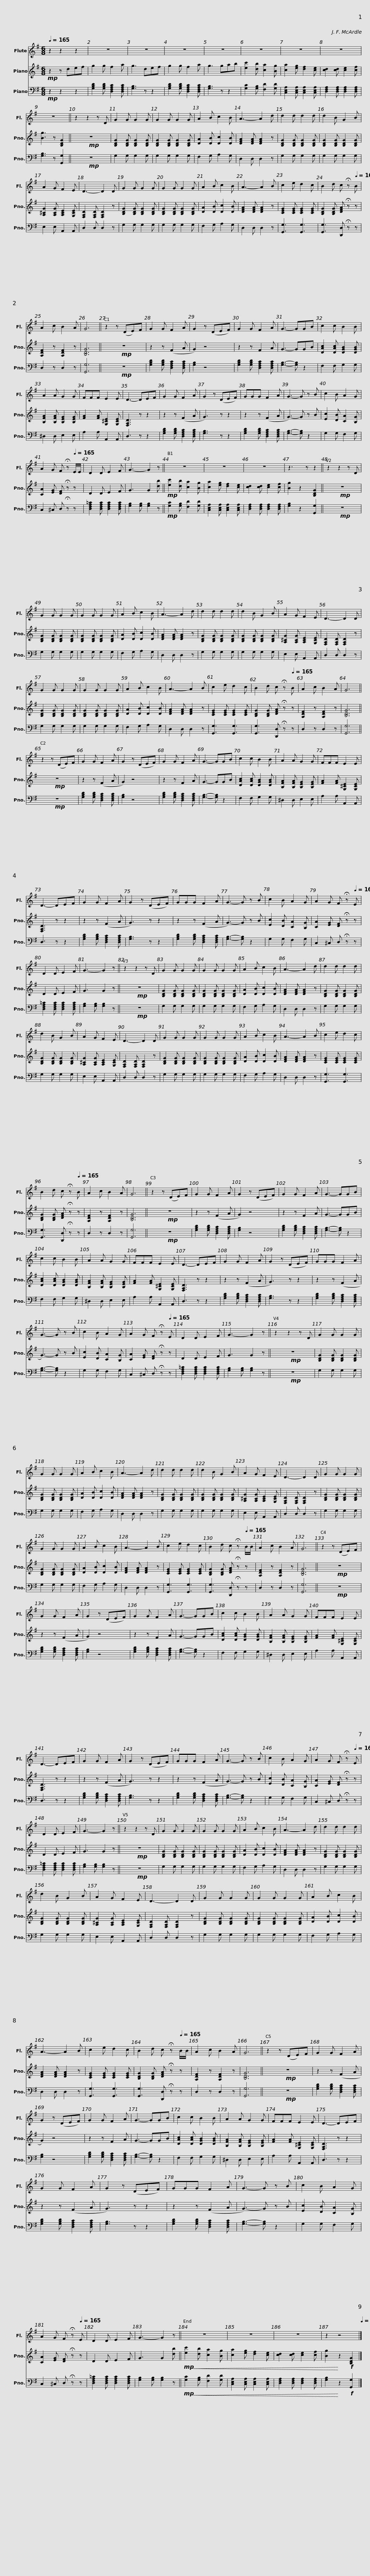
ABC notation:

X:1
%%score 1 2 3
L:1/8
Q:1/4=165
M:6/8
I:linebreak $
K:G
V:1 treble
V:2 treble
V:3 bass
V:1
 z2 z2 z2 | z6 | z6 | z6 | z6 | %5
 z6 | z6 | z6 |$ z6 || z2 z2 z D | %10
 G2 G G2 G | G2 G G2 G | A2 B c2 B | A3- A2 d | d2 d d2 d | %15
 d2 B G2 B |$ A2 G F2 E | D3- D2 D | G2 G G2 G | G2 G G2 G | %20
 A2 B c2 B | A3- A2 B | c2 e d2 c |$ B2 d c[Q:1/4=33] !fermata!z[Q:1/4=165] B | A2 c B2 A | %25
 G6 || z2 z (DE)F | G2 G F2 A | G2 z (DEF) | G2 G F2 A | %30
 G3- GGB |$ c2 c B2 B | A2 A G2 G | FFF E2 E | D3- DEF | %35
 G2 G F2 A | G2 z (DEF) | GGG F2 A |$ G3- G z B | c2 B A2 G | %40
 A2 G F[Q:1/4=33] !fermata!z[Q:1/4=165] E/E/ | D2 D E2 F | G3- G2 z || z6 | z6 |$ %45
 z6 | z3 z z2 || z2 z2 z D | G2 G G2 G | G2 G G2 G | %50
 A2 B c2 B | A3- A2 d | d2 d d2 d |$ d2 B G2 B | A2 G F2 E | %55
 D3- D2 D | G2 G G2 G | G2 G G2 G | A2 B c2 B | A3- A2 B |$ %60
 c2 e d2 c | B2 d c[Q:1/4=33] !fermata!z[Q:1/4=165] B | A2 c B2 A | G6 || z2 z (DE)F | %65
 G2 G F2 A | G2 z (DEF) | G2 G F2 A |$ G3- GGB | c2 c B2 B | %70
 A2 A G2 G | FFF E2 E | D3- DEF | G2 G F2 A | G2 z (DEF) |$ %75
 GGG F2 A | G3- G z B | c2 B A2 G | A2 G F[Q:1/4=33] !fermata!z[Q:1/4=165] E | D2 D E2 F | %80
 G3- G2 z || z2 z2 z D |$ G2 G G2 G | G2 G G2 G | A2 B c2 B | %85
 A3- A2 d | d2 d d2 d | d2 B G2 B | A2 G F2 E |$ D3- D2 D | %90
 G2 G G2 G | G2 G G2 G | A2 B c2 B | A3- A2 B | c2 e d2 c | %95
 B2 d c[Q:1/4=33] !fermata!z[Q:1/4=165] B |$ A2 c B2 A | G6 || z2 z (DE)F | G2 G F2 A | %100
 G2 z (DEF) | G2 G F2 A | G3- GGB | c2 c B2 B |$ A2 A G2 G | %105
 FFF E2 E | D3- DEF | G2 G F2 A | G2 z (DEF) | GGG F2 A | %110
 G3- G z B |$ c2 B A2 G | A2 G F[Q:1/4=33] !fermata!z[Q:1/4=165] E | D2 D E2 F | G3- G2 z || %115
 z2 z2 z D | G2 G G2 G | G2 G G2 G |$ A2 B c2 B | A3- A2 d | %120
 d2 d d2 d | d2 B G2 B | A2 G F2 E | D3- D2 D | G2 G G2 G |$ %125
 G2 G G2 G | A2 B c2 B | A3- A2 B | c2 e d2 c | B2 d c[Q:1/4=33] !fermata!z[Q:1/4=165] B/B/ | %130
 A2 c B2 A | G6 || z2 z (DE)F |$ G2 G F2 A | G2 z (DEF) | %135
 G2 G F2 A | G3- GGB | c2 c B2 B | A2 A G2 G | FFF E2 E |$ %140
 D3- DEF | G2 G F2 A | G2 z (DEF) | GGG F2 A | G3- G z B | %145
 c2 B A2 G | A2 G F[Q:1/4=33] !fermata!z[Q:1/4=165] E |$ D2 D E2 F | G3- G2 z || z2 z2 z D | %150
 G2 G G2 G | G2 G G2 G | A2 B c2 B | A3- A2 d | d2 d d2 d |$ %155
 d2 B G2 B | A2 G F2 E | D3- D2 D | G2 G G2 G | G2 G G2 G | %160
 A2 B c2 B | A3- A2 B |$ c2 e d2 c | B2 d c[Q:1/4=33] !fermata!z[Q:1/4=165] B/B/ | A2 c B2 A | %165
 G6 || z2 z (DE)F | G2 G F2 A | G2 z (DEF) | G2 G F2 A |$ %170
 G3- GGB | c2 c B2 B | A2 A G2 G | FFF E2 E | D3- DEF | %175
 G2 G F2 A | G2 z (DEF) |$ GGG F2 A | G3- G z B | c2 B A2 G | %180
 A2 G F[Q:1/4=33] !fermata!z[Q:1/4=165] E | D2 D E2 F | G3- G2 z || z6 |$ z6 | %185
 z6 | z2 z4[Q:1/4=20] |] %187
V:2
!mp! z2 z def | g2 g f2 a | g3 def | g2 g f2 a | g3 gab | %5
 [ec']2 [db] [ca]2 [Bg] | [ca]2 [eg] [df]2 [ce] | [cd]2 [cd] [ce]2 [cf] |$ [Bg]3 z [B,DG]2 ||!mp! z6 | %10
 [B,DG]2 [B,DG] [B,DG]2 [B,DG] | [B,DG]2 [B,DG] [B,DG]2 [B,DG] | [DA]2 [DB] [Dc]2 [DB] | [DFA]2 [DFA] [DFA]2 z | [B,DG]2 [B,DG] [B,DG]2 [B,DG] | %15
 [B,DG]2 [B,DG] [B,DG]2 [B,DG] |$ [A,^CG]2 [A,CG] [A,CE]2 [G,CE] | [F,A,D]2 [F,A,D] [F,A,D]2 z | [B,DG]2 [B,DG] [B,DG]2 [B,DG] | [B,DG]2 [B,DG] [B,DG]2 [B,DG] | %20
 [DA]2 [DB] [Dc]2 [DB] | [DFA]2 [DFA] [DFA]2 z | [CEG]2 [CEG] [CEG]2 [CEG] |$ [B,DG]2 [B,DG] [DFA] !fermata!z z | [A,DF]2 z [A,DF]2 z | %25
 [B,DG]6 ||!mp! z6 | z2 z (F2 A | G2) z4 | z2 z F2 A | %30
 G3- GGB |$ [DAc]2 [DAc] [DGB]2 [DGB] | [B,FA]2 [B,FA] [B,EG]2 [B,EG] | [FA]2 [FA] [G,^CE]2 [G,CE] | [F,A,D]3 z z2 | %35
 z2 z (F2 A | G3) z z2 | z2 z (F2 A |$ G3-) G z B | [Ec]2 [DB] [CA]2 [B,G] | %40
 [CA]2 [EG] [DF] !fermata!z z | D2 D E2 F | G3 G2 [db] ||!mp! [ec']2 [db] [ca]2 [Bg] | [ca]2 [eg] [df]2 [ce] |$ %45
 [cd]2 [cd] [ce]2 [cf] | [Bg]2 z2 [B,DG]2 ||!mp! z6 | [B,DG]2 [B,DG] [B,DG]2 [B,DG] | [B,DG]2 [B,DG] [B,DG]2 [B,DG] | %50
 [DA]2 [DB] [Dc]2 [DB] | [DFA]2 [DFA] [DFA]2 z | [B,DG]2 [B,DG] [B,DG]2 [B,DG] |$ [B,DG]2 [B,DG] [B,DG]2 [B,DG] | [A,^CG]2 [A,CG] [A,CE]2 [G,CE] | %55
 [F,A,D]2 [F,A,D] [F,A,D]2 z | [B,DG]2 [B,DG] [B,DG]2 [B,DG] | [B,DG]2 [B,DG] [B,DG]2 [B,DG] | [DA]2 [DB] [Dc]2 [DB] | [DFA]2 [DFA] [DFA]2 z |$ %60
 [CEG]2 [CEG] [CEG]2 [CEG] | [B,DG]2 [B,DG] [DFA] !fermata!z z | [A,DF]2 z [A,DF]2 z | [B,DG]6 ||!mp! z6 | %65
 z2 z (F2 A | G2) z4 | z2 z F2 A |$ G3- GGB | [DAc]2 [DAc] [DGB]2 [DGB] | %70
 [B,FA]2 [B,FA] [B,EG]2 [B,EG] | [FA]2 [FA] [G,^CE]2 [G,CE] | [F,A,D]3 z z2 | z2 z (F2 A | G3) z z2 |$ %75
 z2 z (F2 A | G3-) G z B | [Ec]2 [DB] [CA]2 [B,G] | [CA]2 [EG] [DF] !fermata!z z | D2 D E2 F | %80
 G3 G2 z ||!mp! z6 |$ [B,DG]2 [B,DG] [B,DG]2 [B,DG] | [B,DG]2 [B,DG] [B,DG]2 [B,DG] | [DA]2 [DB] [Dc]2 [DB] | %85
 [DFA]2 [DFA] [DFA]2 z | [B,DG]2 [B,DG] [B,DG]2 [B,DG] | [B,DG]2 [B,DG] [B,DG]2 [B,DG] | [A,^CG]2 [A,CG] [A,CE]2 [G,CE] |$ [F,A,D]2 [F,A,D] [F,A,D]2 z | %90
 [B,DG]2 [B,DG] [B,DG]2 [B,DG] | [B,DG]2 [B,DG] [B,DG]2 [B,DG] | [DA]2 [DB] [Dc]2 [DB] | [DFA]2 [DFA] [DFA]2 z | [CEG]2 [CEG] [CEG]2 [CEG] | %95
 [B,DG]2 [B,DG] [DFA] !fermata!z z |$ [A,DF]2 z [A,DF]2 z | [B,DG]6 ||!mp! z6 | z2 z (F2 A | %100
 G2) z4 | z2 z F2 A | G3- GGB | [DAc]2 [DAc] [DGB]2 [DGB] |$ [B,FA]2 [B,FA] [B,EG]2 [B,EG] | %105
 [FA]2 [FA] [G,^CE]2 [G,CE] | [F,A,D]3 z z2 | z2 z (F2 A | G3) z z2 | z2 z (F2 A | %110
 G3-) G z B |$ [Ec]2 [DB] [CA]2 [B,G] | [CA]2 [EG] [DF] !fermata!z z | D2 D E2 F | G3 G2 z || %115
!mp! z6 | [B,DG]2 [B,DG] [B,DG]2 [B,DG] | [B,DG]2 [B,DG] [B,DG]2 [B,DG] |$ [DA]2 [DB] [Dc]2 [DB] | [DFA]2 [DFA] [DFA]2 z | %120
 [B,DG]2 [B,DG] [B,DG]2 [B,DG] | [B,DG]2 [B,DG] [B,DG]2 [B,DG] | [A,^CG]2 [A,CG] [A,CE]2 [G,CE] | [F,A,D]2 [F,A,D] [F,A,D]2 z | [B,DG]2 [B,DG] [B,DG]2 [B,DG] |$ %125
 [B,DG]2 [B,DG] [B,DG]2 [B,DG] | [DA]2 [DB] [Dc]2 [DB] | [DFA]2 [DFA] [DFA]2 z | [CEG]2 [CEG] [CEG]2 [CEG] | [B,DG]2 [B,DG] [DFA] !fermata!z z | %130
 [A,DF]2 z [A,DF]2 z | [B,DG]6 ||!mp! z6 |$ z2 z (F2 A | G2) z4 | %135
 z2 z F2 A | G3- GGB | [DAc]2 [DAc] [DGB]2 [DGB] | [B,FA]2 [B,FA] [B,EG]2 [B,EG] | [FA]2 [FA] [G,^CE]2 [G,CE] |$ %140
 [F,A,D]3 z z2 | z2 z (F2 A | G3) z z2 | z2 z (F2 A | G3-) G z B | %145
 [Ec]2 [DB] [CA]2 [B,G] | [CA]2 [EG] [DF] !fermata!z z |$ D2 D E2 F | G3 G2 z ||!mp! z6 | %150
 [B,DG]2 [B,DG] [B,DG]2 [B,DG] | [B,DG]2 [B,DG] [B,DG]2 [B,DG] | [DA]2 [DB] [Dc]2 [DB] | [DFA]2 [DFA] [DFA]2 z | [B,DG]2 [B,DG] [B,DG]2 [B,DG] |$ %155
 [B,DG]2 [B,DG] [B,DG]2 [B,DG] | [A,^CG]2 [A,CG] [A,CE]2 [G,CE] | [F,A,D]2 [F,A,D] [F,A,D]2 z | [B,DG]2 [B,DG] [B,DG]2 [B,DG] | [B,DG]2 [B,DG] [B,DG]2 [B,DG] | %160
 [DA]2 [DB] [Dc]2 [DB] | [DFA]2 [DFA] [DFA]2 z |$ [CEG]2 [CEG] [CEG]2 [CEG] | [B,DG]2 [B,DG] [DFA] !fermata!z z | [A,DF]2 z [A,DF]2 z | %165
 [B,DG]6 ||!mp! z6 | z2 z (F2 A | G2) z4 | z2 z F2 A |$ %170
 G3- GGB | [DAc]2 [DAc] [DGB]2 [DGB] | [B,FA]2 [B,FA] [B,EG]2 [B,EG] | [FA]2 [FA] [G,^CE]2 [G,CE] | [F,A,D]3 z z2 | %175
 z2 z (F2 A | G3) z z2 |$ z2 z (F2 A | G3-) G z B | [Ec]2 [DB] [CA]2 [B,G] | %180
 [CA]2 [EG] [DF] !fermata!z z | D2 D E2 F | G3 G2 [db] ||!mp!!<(! [ec']2 [db] [ca]2 [Bg] |$ [ca]2 [eg] [df]2 [ce] | %185
 [cd]2 [cd] [ce]2 [cf] | [Bg]2!<)! z2!f! [B,DG]2 |] %187
V:3
!mp! z2 z2 z2 | [G,B,D]2 [G,B,D] [D,F,A,C]2 [D,F,A,C] | [G,B,]3 z z2 | [G,B,D]2 [G,B,D] [D,F,A,C]2 [D,F,A,C] | [G,B,]3 z z2 | %5
 [G,C]2 [G,B,] [F,D]2 [G,D] | [C,E,A,]2 [C,E,A,] [C,E,A,]2 [C,E,A,] | [D,F,A,]2 [D,F,A,] [D,F,A,]2 [D,F,A,] |$ [G,B,]3 z [G,,G,]2 ||!mp! z6 | %10
 G,2 G, G,2 G, | G,2 G, G,2 G, | F,2 G, A,2 G, | D,2 D, D,2 z | G,2 G, G,2 G, | %15
 G,2 G, G,2 G, |$ E,2 E, A,,2 A,, | D,2 D, D,2 z | G,2 G, G,2 G, | G,2 G, G,2 G, | %20
 F,2 G, A,2 G, | D,2 D, D,2 z | [G,,G,]3 [G,,G,]3 |$ [G,,G,]3 [D,,D,] !fermata!z z | D,2 z D,2 z | %25
 [G,,G,]6 ||!mp! z6 | [G,B,D]2 [G,B,D] [D,F,A,C]2 [D,F,A,C] | [G,B,]2 z4 | [G,B,D]2 [G,B,D] [D,F,A,C]2 [D,F,A,C] | %30
 [G,B,]3- [G,B,] z2 |$ F,2 F, G,2 G, | ^D,2 D, E,2 E, | A,2 A, A,,2 A,, | D,3 z z2 | %35
 [G,B,D]2 [G,B,D] [D,F,A,C]2 [D,F,A,C] | [G,B,]3 z z2 | [G,B,D]2 [G,B,D] [D,F,A,C]2 [D,F,A,C] |$ [G,B,]3- [G,B,] z2 | G,2 G, F,2 G, | %40
 C,2 ^C, D, !fermata!z z | [D,F,A,=C]2 [D,F,A,C] [D,F,A,C]2 [D,F,A,C] | [G,B,]2 [G,B,] [G,B,]2 z ||!mp! [G,C]2 [G,B,] [F,D]2 [G,D] | [C,E,A,]2 [C,E,A,] [C,E,A,]2 [C,E,A,] |$ %45
 [D,F,A,]2 [D,F,A,] [D,F,A,]2 [D,F,A,] | [G,B,]2 z2 [G,,G,]2 ||!mp! z6 | G,2 G, G,2 G, | G,2 G, G,2 G, | %50
 F,2 G, A,2 G, | D,2 D, D,2 z | G,2 G, G,2 G, |$ G,2 G, G,2 G, | E,2 E, A,,2 A,, | %55
 D,2 D, D,2 z | G,2 G, G,2 G, | G,2 G, G,2 G, | F,2 G, A,2 G, | D,2 D, D,2 z |$ %60
 [G,,G,]3 [G,,G,]3 | [G,,G,]3 [D,,D,] !fermata!z z | D,2 z D,2 z | [G,,G,]6 ||!mp! z6 | %65
 [G,B,D]2 [G,B,D] [D,F,A,C]2 [D,F,A,C] | [G,B,]2 z4 | [G,B,D]2 [G,B,D] [D,F,A,C]2 [D,F,A,C] |$ [G,B,]3- [G,B,] z2 | F,2 F, G,2 G, | %70
 ^D,2 D, E,2 E, | A,2 A, A,,2 A,, | D,3 z z2 | [G,B,D]2 [G,B,D] [D,F,A,C]2 [D,F,A,C] | [G,B,]3 z z2 |$ %75
 [G,B,D]2 [G,B,D] [D,F,A,C]2 [D,F,A,C] | [G,B,]3- [G,B,] z2 | G,2 G, F,2 G, | C,2 ^C, D, !fermata!z z | [D,F,A,=C]2 [D,F,A,C] [D,F,A,C]2 [D,F,A,C] | %80
 [G,B,]2 [G,B,] [G,B,]2 z ||!mp! z6 |$ G,2 G, G,2 G, | G,2 G, G,2 G, | F,2 G, A,2 G, | %85
 D,2 D, D,2 z | G,2 G, G,2 G, | G,2 G, G,2 G, | E,2 E, A,,2 A,, |$ D,2 D, D,2 z | %90
 G,2 G, G,2 G, | G,2 G, G,2 G, | F,2 G, A,2 G, | D,2 D, D,2 z | [G,,G,]3 [G,,G,]3 | %95
 [G,,G,]3 [D,,D,] !fermata!z z |$ D,2 z D,2 z | [G,,G,]6 ||!mp! z6 | [G,B,D]2 [G,B,D] [D,F,A,C]2 [D,F,A,C] | %100
 [G,B,]2 z4 | [G,B,D]2 [G,B,D] [D,F,A,C]2 [D,F,A,C] | [G,B,]3- [G,B,] z2 | F,2 F, G,2 G, |$ ^D,2 D, E,2 E, | %105
 A,2 A, A,,2 A,, | D,3 z z2 | [G,B,D]2 [G,B,D] [D,F,A,C]2 [D,F,A,C] | [G,B,]3 z z2 | [G,B,D]2 [G,B,D] [D,F,A,C]2 [D,F,A,C] | %110
 [G,B,]3- [G,B,] z2 |$ G,2 G, F,2 G, | C,2 ^C, D, !fermata!z z | [D,F,A,=C]2 [D,F,A,C] [D,F,A,C]2 [D,F,A,C] | [G,B,]2 [G,B,] [G,B,]2 z || %115
!mp! z6 | G,2 G, G,2 G, | G,2 G, G,2 G, |$ F,2 G, A,2 G, | D,2 D, D,2 z | %120
 G,2 G, G,2 G, | G,2 G, G,2 G, | E,2 E, A,,2 A,, | D,2 D, D,2 z | G,2 G, G,2 G, |$ %125
 G,2 G, G,2 G, | F,2 G, A,2 G, | D,2 D, D,2 z | [G,,G,]3 [G,,G,]3 | [G,,G,]3 [D,,D,] !fermata!z z | %130
 D,2 z D,2 z | [G,,G,]6 ||!mp! z6 |$ [G,B,D]2 [G,B,D] [D,F,A,C]2 [D,F,A,C] | [G,B,]2 z4 | %135
 [G,B,D]2 [G,B,D] [D,F,A,C]2 [D,F,A,C] | [G,B,]3- [G,B,] z2 | F,2 F, G,2 G, | ^D,2 D, E,2 E, | A,2 A, A,,2 A,, |$ %140
 D,3 z z2 | [G,B,D]2 [G,B,D] [D,F,A,C]2 [D,F,A,C] | [G,B,]3 z z2 | [G,B,D]2 [G,B,D] [D,F,A,C]2 [D,F,A,C] | [G,B,]3- [G,B,] z2 | %145
 G,2 G, F,2 G, | C,2 ^C, D, !fermata!z z |$ [D,F,A,=C]2 [D,F,A,C] [D,F,A,C]2 [D,F,A,C] | [G,B,]2 [G,B,] [G,B,]2 z ||!mp! z6 | %150
 G,2 G, G,2 G, | G,2 G, G,2 G, | F,2 G, A,2 G, | D,2 D, D,2 z | G,2 G, G,2 G, |$ %155
 G,2 G, G,2 G, | E,2 E, A,,2 A,, | D,2 D, D,2 z | G,2 G, G,2 G, | G,2 G, G,2 G, | %160
 F,2 G, A,2 G, | D,2 D, D,2 z |$ [G,,G,]3 [G,,G,]3 | [G,,G,]3 [D,,D,] !fermata!z z | D,2 z D,2 z | %165
 [G,,G,]6 ||!mp! z6 | [G,B,D]2 [G,B,D] [D,F,A,C]2 [D,F,A,C] | [G,B,]2 z4 | [G,B,D]2 [G,B,D] [D,F,A,C]2 [D,F,A,C] |$ %170
 [G,B,]3- [G,B,] z2 | F,2 F, G,2 G, | ^D,2 D, E,2 E, | A,2 A, A,,2 A,, | D,3 z z2 | %175
 [G,B,D]2 [G,B,D] [D,F,A,C]2 [D,F,A,C] | [G,B,]3 z z2 |$ [G,B,D]2 [G,B,D] [D,F,A,C]2 [D,F,A,C] | [G,B,]3- [G,B,] z2 | G,2 G, F,2 G, | %180
 C,2 ^C, D, !fermata!z z | [D,F,A,=C]2 [D,F,A,C] [D,F,A,C]2 [D,F,A,C] | [G,B,]2 [G,B,] [G,B,]2 z ||!mp!!<(! [G,C]2 [G,B,] [F,D]2 [G,D] |$ [C,E,A,]2 [C,E,A,] [C,E,A,]2 [C,E,A,] | %185
 [D,F,A,]2 [D,F,A,] [D,F,A,]2 [D,F,A,] | [G,B,]2!<)! z2!f! [G,,G,]2 |] %187
